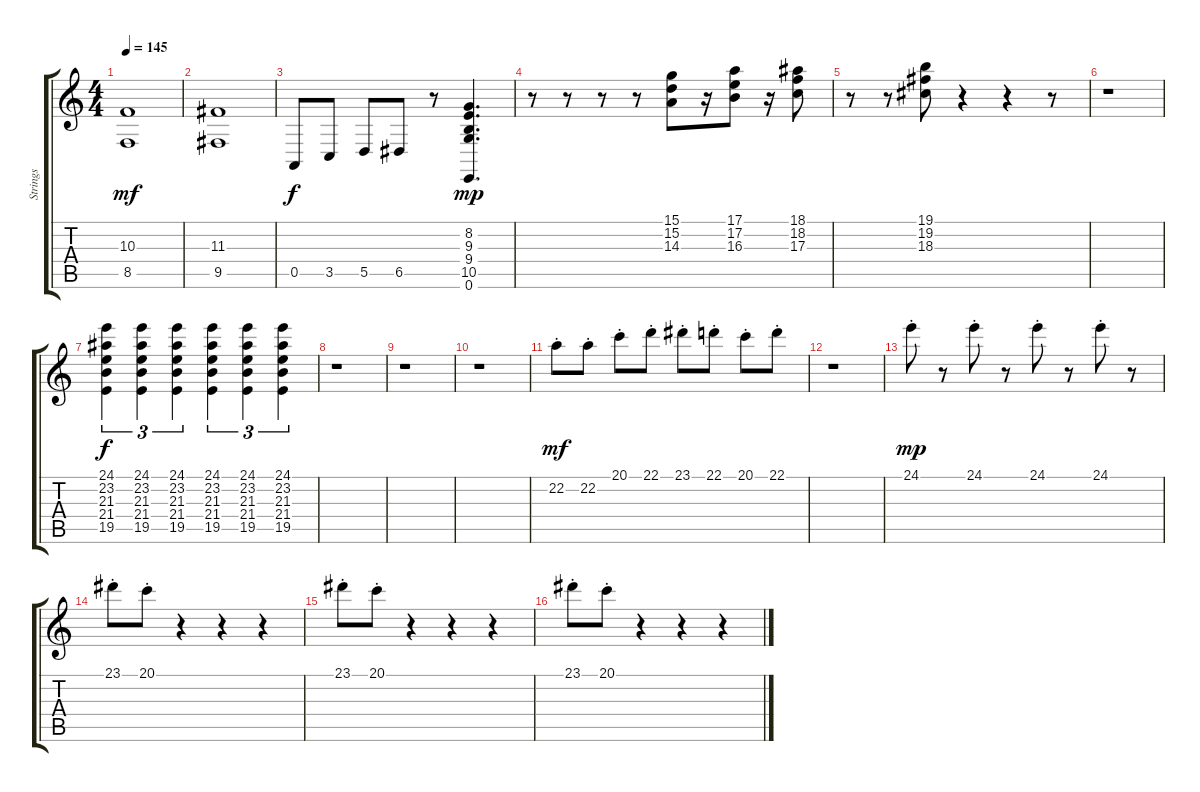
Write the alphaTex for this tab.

\track ("Strings" "Strings") {instrument stringensemble1}
\staff {score tabs}
\tuning (E4 B3 G3 D3 A2 E2) {hide}
\ts (4 4)
\tempo 145
\clef g2
\ks c
(10.3 8.5).1{dy mf} |
(11.3 9.5).1 |
0.5.8{dy f} 3.5.8 5.5.8 6.5.8 r.8 (8.2 9.3 9.4 10.5 0.6).4{d dy mp} |
r.8 r.8 r.8 r.8 (15.1 15.2 14.3).8 r.16 (17.1 17.2 16.3).8 r.16 (18.1 18.2 17.3).8 |
r.8 r.8 (19.1 19.2 18.3).8 r.4 r.4 r.8 |
r.1 |
(24.1 23.2 21.3 21.4 19.5).4{tu (3 2) dy f} (24.1 23.2 21.3 21.4 19.5).4{tu (3 2)} (24.1 23.2 21.3 21.4 19.5).4{tu (3 2)} (24.1 23.2 21.3 21.4 19.5).4{tu (3 2)} (24.1 23.2 21.3 21.4 19.5).4{tu (3 2)} (24.1 23.2 21.3 21.4 19.5).4{tu (3 2)} |
r.1 |
r.1 |
r.1 |
22.2{st}.8{dy mf} 22.2{st}.8 20.1{st}.8 22.1{st}.8 23.1{st}.8 22.1{st}.8 20.1{st}.8 22.1{st}.8 |
r.1 |
24.1{st}.8{dy mp} r.8 24.1{st}.8 r.8 24.1{st}.8 r.8 24.1{st}.8 r.8 |
23.1{st}.8 20.1{st}.8 r.4 r.4 r.4 |
23.1{st}.8 20.1{st}.8 r.4 r.4 r.4 |
23.1{st}.8 20.1{st}.8 r.4 r.4 r.4
